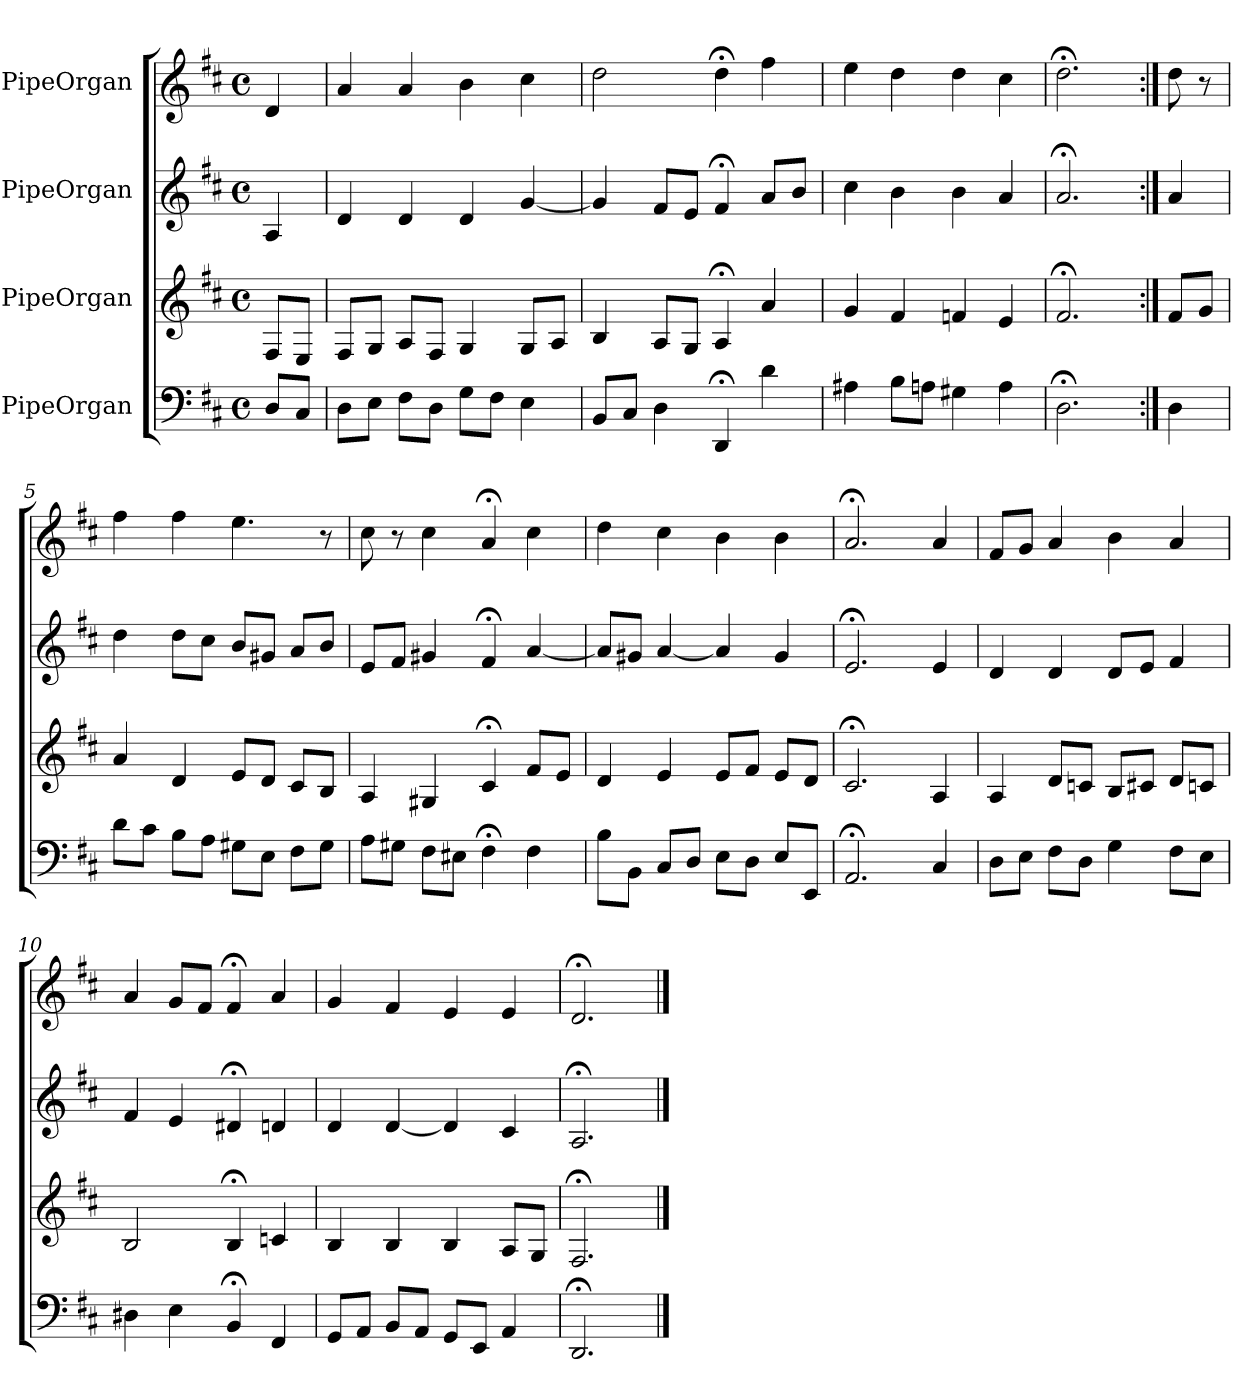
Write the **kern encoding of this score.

**kern	**kern	**kern	**kern
*part4	*part3	*part2	*part1
*staff4	*staff3	*staff2	*staff1
*I"PipeOrgan	*I"PipeOrgan	*I"PipeOrgan	*I"PipeOrgan
*k[f#c#]	*k[f#c#]	*k[f#c#]	*k[f#c#]
*D:	*D:	*D:	*D:
*M4/4	*M4/4	*M4/4	*M4/4
*met(c)	*met(c)	*met(c)	*met(c)
*MM60	*MM60	*MM60	*MM60
=	=	=	=
8DL	8F#L	4A	4d
8C#J	8EJ	.	.
=1	=1	=1	=1
8DL	8F#L	4d	4a
8EJ	8GJ	.	.
8F#L	8AL	4d	4a
8DJ	8F#J	.	.
8GL	4G	4d	4b
8F#J	.	.	.
4E	8GL	[4g	4cc#
.	8AJ	.	.
=2	=2	=2	=2
8BBL	4B	4g]	2dd
8C#J	.	.	.
4D	8AL	8f#L	.
.	8GJ	8eJ	.
4DD;<	4A;<	4f#;<	4dd;<
4d	4a	8aL	4ff#
.	.	8bJ	.
=3	=3	=3	=3
4A#X	4g	4cc#	4ee
8BL	4f#	4b	4dd
8AnJ	.	.	.
4G#X	4fn	4b	4dd
4A	4e	4a	4cc#
=4	=4	=4	=4
2.D;<	2.f#;<	2.a;<	2.dd;<
=:|!	=:|!	=:|!	=:|!
4D	8f#L	4a	8dd
.	8gJ	.	8r
=5	=5	=5	=5
8dL	4a	4dd	4ff#
8c#J	.	.	.
8BL	4d	8ddL	4ff#
8AJ	.	8cc#J	.
8G#XL	8eL	8bL	4.ee
8EJ	8dJ	8g#XJ	.
8F#L	8c#L	8aL	.
8G#J	8BJ	8bJ	8r
=6	=6	=6	=6
8AL	4A	8eL	8cc#
8G#XJ	.	8f#J	8r
8F#L	4G#X	4g#X	4cc#
8E#XJ	.	.	.
4F#;<	4c#;<	4f#;<	4a;<
4F#	8f#L	[4a	4cc#
.	8eJ	.	.
=7	=7	=7	=7
8BL	4d	8aL]	4dd
8BBJ	.	8g#XJ	.
8C#L	4e	[4a	4cc#
8DJ	.	.	.
8EL	8eL	4a]	4b
8DJ	8f#J	.	.
8EL	8eL	4g#	4b
8EEJ	8dJ	.	.
=8	=8	=8	=8
2.AA;<	2.c#;<	2.e;<	2.a;<
4C#	4A	4e	4a
=9	=9	=9	=9
8DL	4A	4d	8f#L
8EJ	.	.	8gJ
8F#L	8dL	4d	4a
8DJ	8cnJ	.	.
4G	8BL	8dL	4b
.	8c#XJ	8eJ	.
8F#L	8dL	4f#	4a
8EJ	8cnJ	.	.
=10	=10	=10	=10
4D#X	2B	4f#	4a
4E	.	4e	8gL
.	.	.	8f#J
4BB;<	4B;<	4d#X;<	4f#;<
4FF#	4cn	4dn	4a
=11	=11	=11	=11
8GGL	4B	4d	4g
8AAJ	.	.	.
8BBL	4B	[4d	4f#
8AAJ	.	.	.
8GGL	4B	4d]	4e
8EEJ	.	.	.
4AA	8AL	4c#	4e
.	8GJ	.	.
=12	=12	=12	=12
2.DD;<	2.F#;<	2.A;<	2.d;<
==	==	==	==
*-	*-	*-	*-
